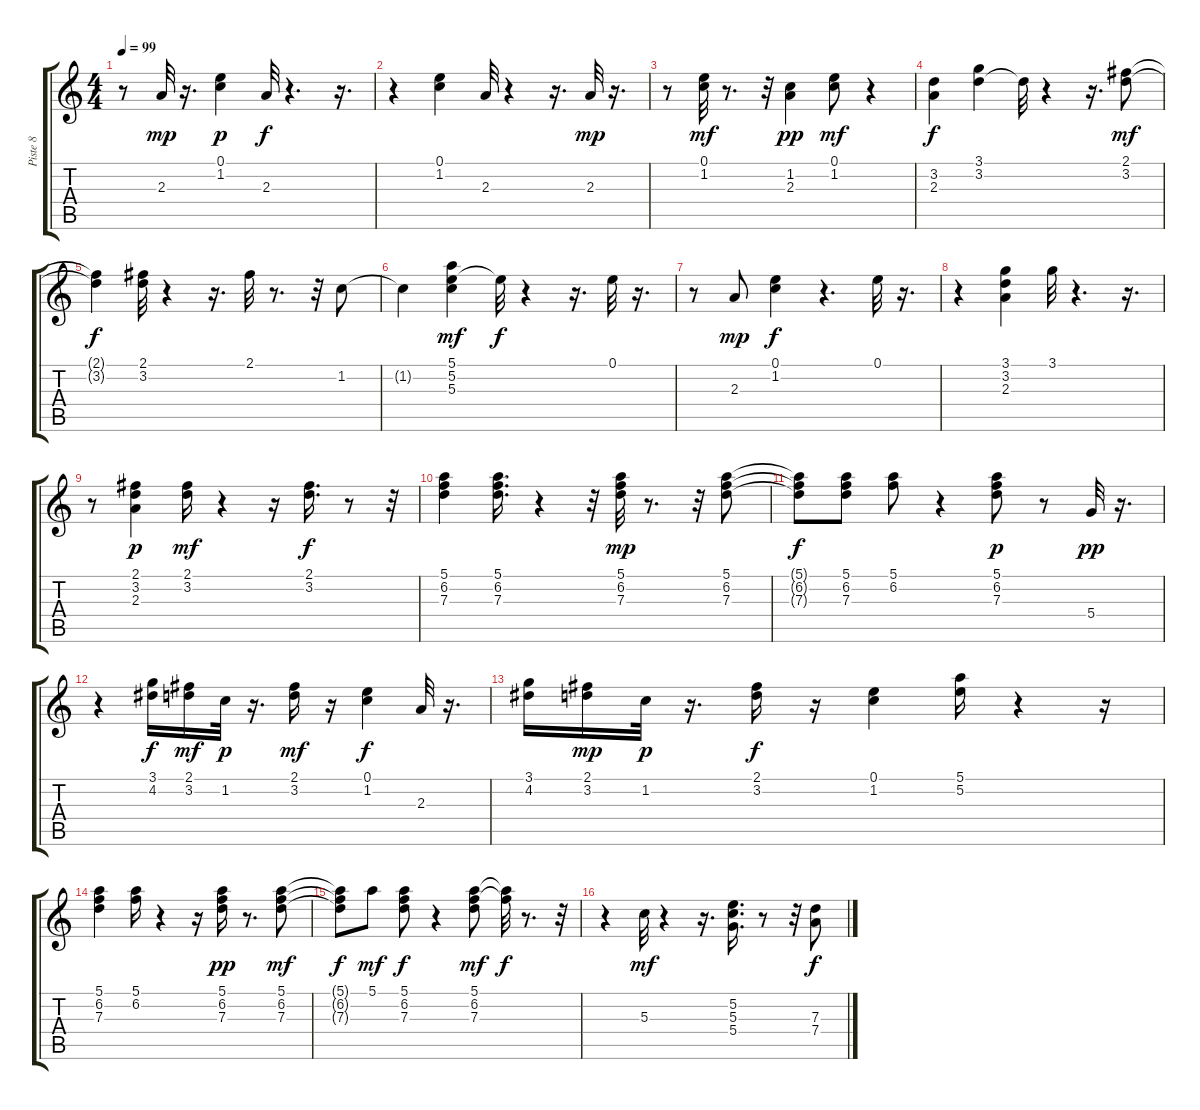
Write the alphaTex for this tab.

\track ("Piste 8" "Piste 8") {instrument electricguitarclean}
\staff {score tabs}
\tuning (E4 B3 G3 D3 A2 E2) {hide}
\ts (4 4)
\tempo 99
\clef g2
\ks c
r.8{dy f} 2.3.32{dy mp} r.16{d} (0.1 1.2).4{dy p} 2.3.32{dy f} r.4{d} r.16{d} |
r.4 (0.1 1.2).4 2.3.32 r.4 r.16{d} 2.3.32{dy mp} r.16{d} |
r.8 (0.1 1.2).32{dy mf} r.8{d} r.32 (1.2 2.3).4{dy pp} (0.1 1.2).8{dy mf} r.4 |
(3.2 2.3).4{dy f} (3.1 3.2).4 3.2{t}.32 r.4 r.16{d} (2.1 3.2).8{dy mf} |
(2.1{t} 3.2{t}).4{dy f} (2.1 3.2).32 r.4 r.16{d} 2.1.32 r.8{d} r.32 1.2.8 |
1.2{t}.4 (5.1 5.2 5.3).4{dy mf} 5.2{t}.32{dy f} r.4 r.16{d} 0.1.32 r.16{d} |
r.8 2.3.8{dy mp} (0.1 1.2).4{dy f} r.4{d} 0.1.32 r.16{d} |
r.4 (3.1 3.2 2.3).4 3.1.32 r.4{d} r.16{d} |
r.8 (2.1 3.2 2.3).4{dy p} (2.1 3.2).16{dy mf} r.4 r.16 (2.1 3.2).16{d dy f} r.8 r.32 |
(5.1 6.2 7.3).4 (5.1 6.2 7.3).16{d} r.4 r.32 (5.1 6.2 7.3).32{dy mp} r.8{d} r.32 (5.1 6.2 7.3).8 |
(5.1{t} 6.2{t} 7.3{t}).8{dy f} (5.1 6.2 7.3).8 (5.1 6.2).8 r.4 (5.1 6.2 7.3).8{dy p} r.8 5.4.32{dy pp} r.16{d} |
r.4 (3.1 4.2).16{dy f} (2.1 3.2).16{dy mf} 1.2.32{dy p} r.16{d} (2.1 3.2).16{dy mf} r.16 (0.1 1.2).4{dy f} 2.3.32 r.16{d} |
(3.1 4.2).16 (2.1 3.2).16{dy mp} 1.2.32{dy p} r.16{d} (2.1 3.2).16{dy f} r.16 (0.1 1.2).4 (5.1 5.2).16 r.4 r.16 |
(5.1 6.2 7.3).4 (5.1 6.2).16 r.4 r.16 (5.1 6.2 7.3).16{dy pp} r.8{d} (5.1 6.2 7.3).8{dy mf} |
(5.1{t} 6.2{t} 7.3{t}).8{dy f} 5.1.8{dy mf} (5.1 6.2 7.3).8{dy f} r.4 (5.1 6.2 7.3).8{dy mf} (5.1{t} 6.2{t}).32{dy f} r.8{d} r.32 |
r.4 5.3.32{dy mf} r.4 r.16{d} (5.2 5.3 5.4).16{d} r.8 r.32 (7.3 7.4).8{dy f}
